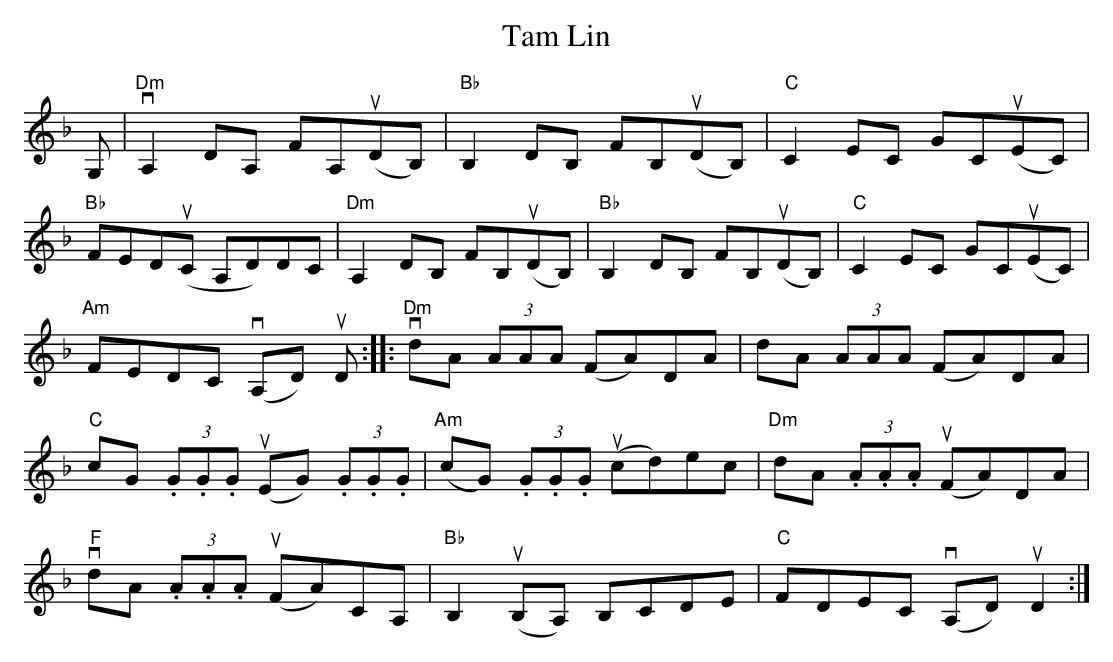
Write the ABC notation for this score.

X:1
T:Tam Lin
Q:180
K:Dm
G,|"Dm"vA,2 DA, FA,(uDB,)|"Bb"B,2 DB, FB,(uDB,)|"C"C2 EC GC(uEC)|
"Bb"FED(uC A,D)DC|"Dm"A,2 DB, FB,(uDB,)|"Bb"B,2 DB, FB,(uDB,)|"C"C2EC GC(uEC)|
"Am"FEDC (vA,D) uD::"Dm"vdA (3AAA (FA)DA|dA (3AAA (FA)DA|
"C"cG (3.G.G.G (uEG) (3.G.G.G|"Am"(cG) (3.G.G.G (ucd)ec|"Dm"dA (3.A.A.A (uFA)DA|
"F" vdA (3.A.A.A (uFA)CA,|"Bb"B,2 (uB,A,) B,CDE|"C"FDEC (vA,D) uD2:|
